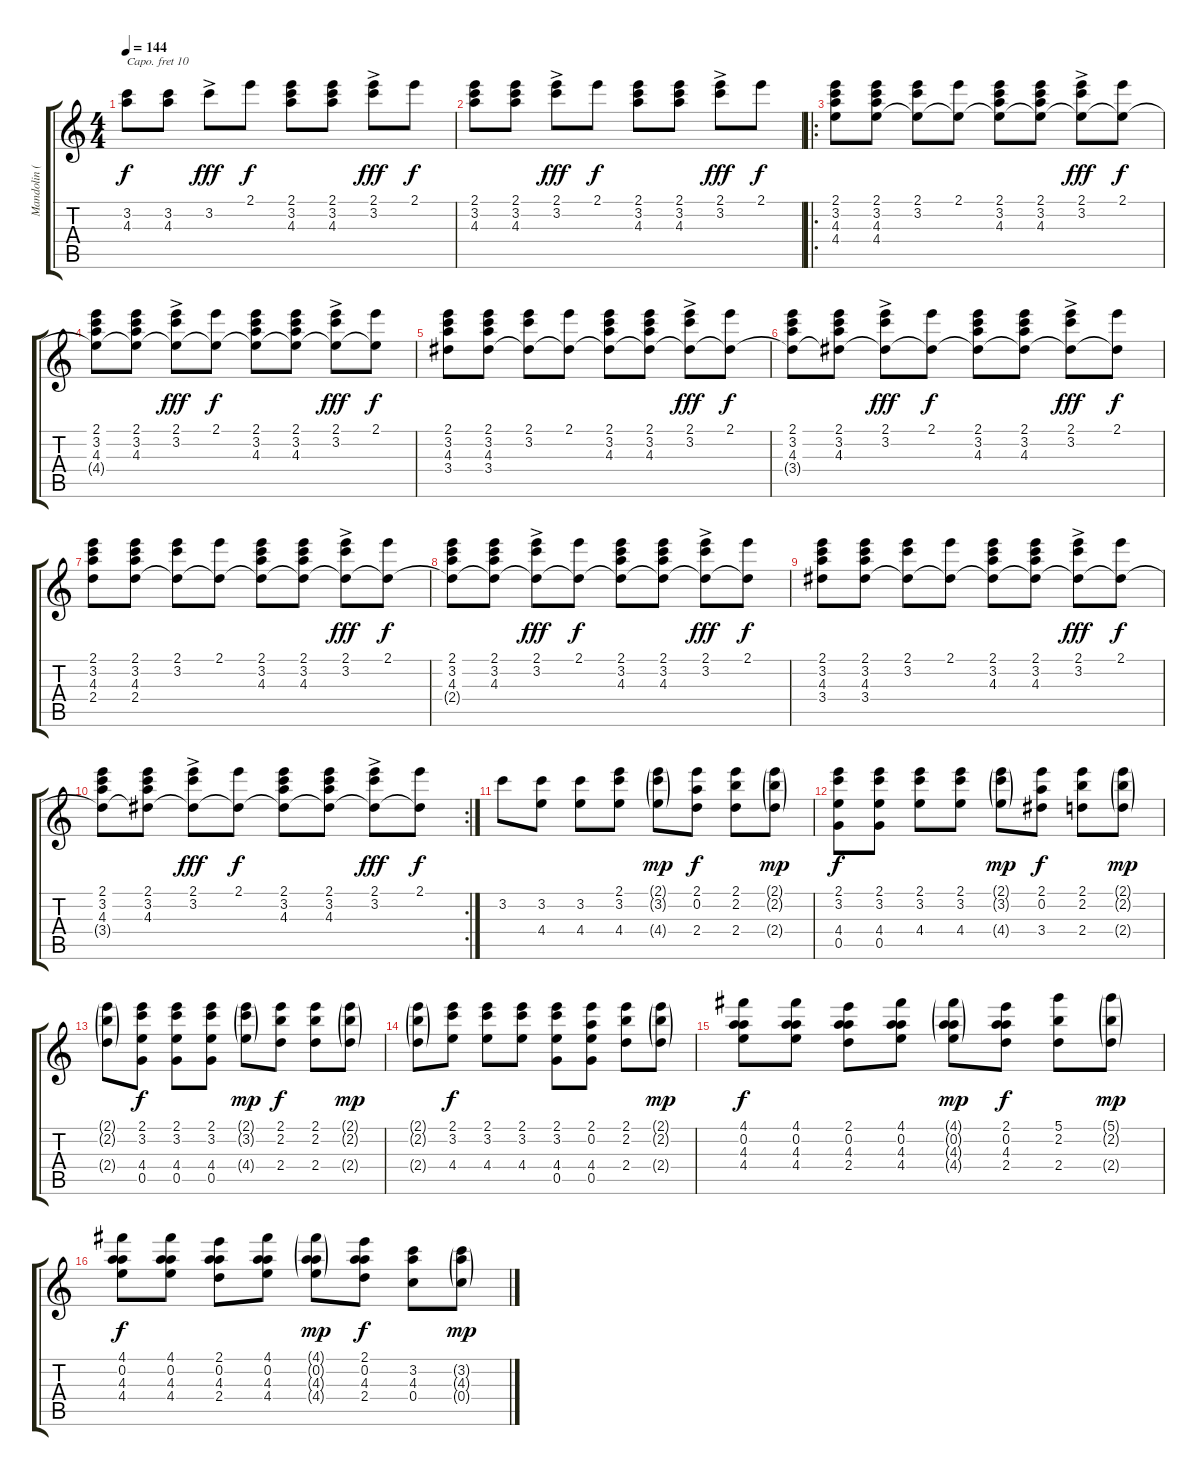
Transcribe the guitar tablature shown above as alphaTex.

\track ("Mandolin (arranged for guitar)" "Mandolin (") {instrument acousticguitarnylon}
\staff {score tabs}
\capo 10
\tuning (E4 B3 G3 D3 A2 E2) {hide}
\ts (4 4)
\tempo 144
\clef g2
\ks c
(3.2 4.3).8{dy f instrument acousticguitarnylon} (3.2 4.3).8 3.2{ac}.8{dy fff} 2.1.8{dy f} (2.1 3.2 4.3).8 (2.1 3.2 4.3).8 (2.1 3.2{ac}).8{dy fff} 2.1.8{dy f} |
(2.1 3.2 4.3).8 (2.1 3.2 4.3).8 (2.1 3.2{ac}).8{dy fff} 2.1.8{dy f} (2.1 3.2 4.3).8 (2.1 3.2 4.3).8 (2.1 3.2{ac}).8{dy fff} 2.1.8{dy f} |
\ro
(2.1 3.2 4.3 4.4).8 (2.1 3.2 4.3 4.4).8 (2.1 3.2 4.4{t}).8 (2.1 4.4{t}).8 (2.1 3.2 4.3 4.4{t}).8 (2.1 3.2 4.3 4.4{t}).8 (2.1 3.2{ac} 4.4{t}).8{dy fff} (2.1 4.4{t}).8{dy f} |
(2.1 3.2 4.3 4.4{t}).8 (2.1 3.2 4.3 4.4{t}).8 (2.1 3.2{ac} 4.4{t}).8{dy fff} (2.1 4.4{t}).8{dy f} (2.1 3.2 4.3 4.4{t}).8 (2.1 3.2 4.3 4.4{t}).8 (2.1 3.2{ac} 4.4{t}).8{dy fff} (2.1 4.4{t}).8{dy f} |
(2.1 3.2 4.3 3.4).8 (2.1 3.2 4.3 3.4).8 (2.1 3.2 3.4{t}).8 (2.1 3.4{t}).8 (2.1 3.2 4.3 3.4{t}).8 (2.1 3.2 4.3 3.4{t}).8 (2.1 3.2{ac} 3.4{t}).8{dy fff} (2.1 3.4{t}).8{dy f} |
(2.1 3.2 4.3 3.4{t}).8 (2.1 3.2 4.3 3.4{t}).8 (2.1 3.2{ac} 3.4{t}).8{dy fff} (2.1 3.4{t}).8{dy f} (2.1 3.2 4.3 3.4{t}).8 (2.1 3.2 4.3 3.4{t}).8 (2.1 3.2{ac} 3.4{t}).8{dy fff} (2.1 3.4{t}).8{dy f} |
(2.1 3.2 4.3 2.4).8 (2.1 3.2 4.3 2.4).8 (2.1 3.2 2.4{t}).8 (2.1 2.4{t}).8 (2.1 3.2 4.3 2.4{t}).8 (2.1 3.2 4.3 2.4{t}).8 (2.1 3.2{ac} 2.4{t}).8{dy fff} (2.1 2.4{t}).8{dy f} |
(2.1 3.2 4.3 2.4{t}).8 (2.1 3.2 4.3 2.4{t}).8 (2.1 3.2{ac} 2.4{t}).8{dy fff} (2.1 2.4{t}).8{dy f} (2.1 3.2 4.3 2.4{t}).8 (2.1 3.2 4.3 2.4{t}).8 (2.1 3.2{ac} 2.4{t}).8{dy fff} (2.1 2.4{t}).8{dy f} |
(2.1 3.2 4.3 3.4).8 (2.1 3.2 4.3 3.4).8 (2.1 3.2 3.4{t}).8 (2.1 3.4{t}).8 (2.1 3.2 4.3 3.4{t}).8 (2.1 3.2 4.3 3.4{t}).8 (2.1 3.2{ac} 3.4{t}).8{dy fff} (2.1 3.4{t}).8{dy f} |
\rc 2
(2.1 3.2 4.3 3.4{t}).8 (2.1 3.2 4.3 3.4{t}).8 (2.1 3.2{ac} 3.4{t}).8{dy fff} (2.1 3.4{t}).8{dy f} (2.1 3.2 4.3 3.4{t}).8 (2.1 3.2 4.3 3.4{t}).8 (2.1 3.2{ac} 3.4{t}).8{dy fff} (2.1 3.4{t}).8{dy f} |
3.2.8 (3.2 4.4).8 (3.2 4.4).8 (2.1 3.2 4.4).8 (2.1{g} 3.2{g} 4.4{g}).8{dy mp} (2.1 0.2 2.4).8{dy f} (2.1 2.2 2.4).8 (2.1{g} 2.2{g} 2.4{g}).8{dy mp} |
(2.1 3.2 4.4 0.5).8{dy f} (2.1 3.2 4.4 0.5).8 (2.1 3.2 4.4).8 (2.1 3.2 4.4).8 (2.1{g} 3.2{g} 4.4{g}).8{dy mp} (2.1 0.2 3.4).8{dy f} (2.1 2.2 2.4).8 (2.1{g} 2.2{g} 2.4{g}).8{dy mp} |
(2.1{g} 2.2{g} 2.4{g}).8 (2.1 3.2 4.4 0.5).8{dy f} (2.1 3.2 4.4 0.5).8 (2.1 3.2 4.4 0.5).8 (2.1{g} 3.2{g} 4.4{g}).8{dy mp} (2.1 2.2 2.4).8{dy f} (2.1 2.2 2.4).8 (2.1{g} 2.2{g} 2.4{g}).8{dy mp} |
(2.1{g} 2.2{g} 2.4{g}).8 (2.1 3.2 4.4).8{dy f} (2.1 3.2 4.4).8 (2.1 3.2 4.4).8 (2.1 3.2 4.4 0.5).8 (2.1 0.2 4.4 0.5).8 (2.1 2.2 2.4).8 (2.1{g} 2.2{g} 2.4{g}).8{dy mp} |
(4.1 0.2 4.3 4.4).8{dy f} (4.1 0.2 4.3 4.4).8 (2.1 0.2 4.3 2.4).8 (4.1 0.2 4.3 4.4).8 (4.1{g} 0.2{g} 4.3{g} 4.4{g}).8{dy mp} (2.1 0.2 4.3 2.4).8{dy f} (5.1 2.2 2.4).8 (5.1{g} 2.2{g} 2.4{g}).8{dy mp} |
(4.1 0.2 4.3 4.4).8{dy f} (4.1 0.2 4.3 4.4).8 (2.1 0.2 4.3 2.4).8 (4.1 0.2 4.3 4.4).8 (4.1{g} 0.2{g} 4.3{g} 4.4{g}).8{dy mp} (2.1 0.2 4.3 2.4).8{dy f} (3.2 4.3 0.4).8 (3.2{g} 4.3{g} 0.4{g}).8{dy mp}
